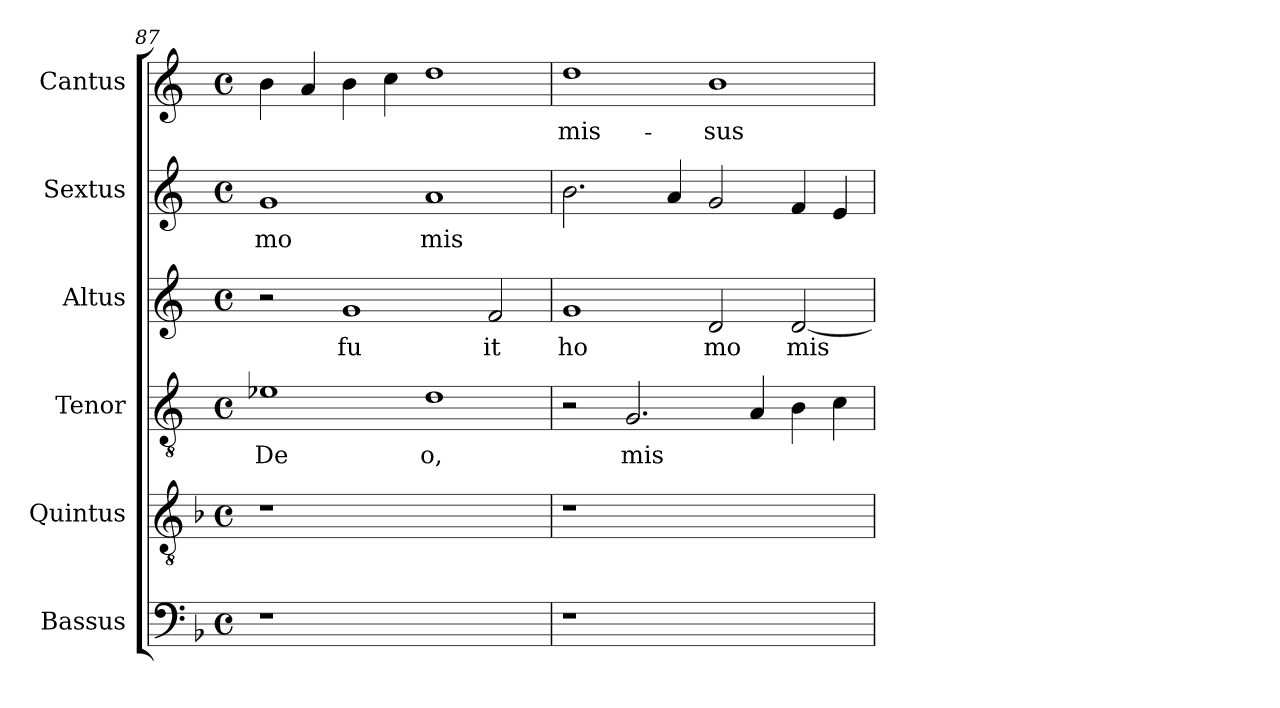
**kern	**kern	**kern	**text	**kern	**text	**kern	**text	**kern	**text
*part6	*part5	*part4	*part4	*part3	*part3	*part2	*part2	*part1	*part1
*staff6	*staff5	*staff4	*staff4	*staff3	*staff3	*staff2	*staff2	*staff1	*staff1
*I"Bassus	*I"Quintus	*I"Tenor	*	*I"Altus	*	*I"Sextus	*	*I"Cantus	*
*I'Bassus	*I'Quintus	*I'Tenor	*	*I'Altus	*	*I'Sextus	*	*I'Cantus	*
*clefF4	*clefGv2	*clefGv2	*	*clefG2	*	*clefG2	*	*clefG2	*
*k[b-]	*k[b-]	*k[]	*	*k[]	*	*k[]	*	*k[]	*
*F:	*F:	*C:	*	*C:	*	*C:	*	*C:	*
*M4/4	*M4/4	*M4/4	*	*M4/4	*	*M4/4	*	*M4/4	*
*met(c)	*met(c)	*met(c)	*	*met(c)	*	*met(c)	*	*met(c)	*
=87	=87	=87	=87	=87	=87	=87	=87	=87	=87
!	!	!	!LO:LY:b:cj	!	!	!	!LO:LY:b:cj	!	!
1r	1r	1e-X	De	2r	.	1g	mo	4b\	.
.	.	.	.	.	.	.	.	4a/	.
!	!	!	!	!	!LO:LY:b:cj	!	!	!	!
.	.	.	.	1g	fu	.	.	4b\	.
.	.	.	.	.	.	.	.	4cc\	.
!	!	!	!LO:LY:b:cj	!	!	!	!LO:LY:b	!	!
1ryy	1ryy	1d	o,	.	.	1a	mis	1dd	.
!	!	!	!	!	!LO:LY:b:cj	!	!	!	!
.	.	.	.	2f/	it	.	.	.	.
=88	=88	=88	=88	=88	=88	=88	=88	=88	=88
!	!	!	!	!	!LO:LY:b:cj	!	!	!	!LO:LY:b:cj
1r	1r	2r	.	1g	ho	2.b\	.	1dd	mis-
!	!	!	!LO:LY:b	!	!	!	!	!	!
.	.	2.G/	mis	.	.	.	.	.	.
.	.	.	.	.	.	4a/	.	.	.
!	!	!	!	!	!LO:LY:b:cj	!	!	!	!LO:LY:b:cj
1ryy	1ryy	.	.	2d/	mo	2g/	.	1b	-sus
.	.	4A/	.	.	.	.	.	.	.
!	!	!	!	!	!LO:LY:b	!	!	!	!
.	.	4B\	.	[<2d/	mis	4f/	.	.	.
.	.	4c\	.	.	.	4e/	.	.	.
=	=	=	=	=	=	=	=	=	=
*-	*-	*-	*-	*-	*-	*-	*-	*-	*-
